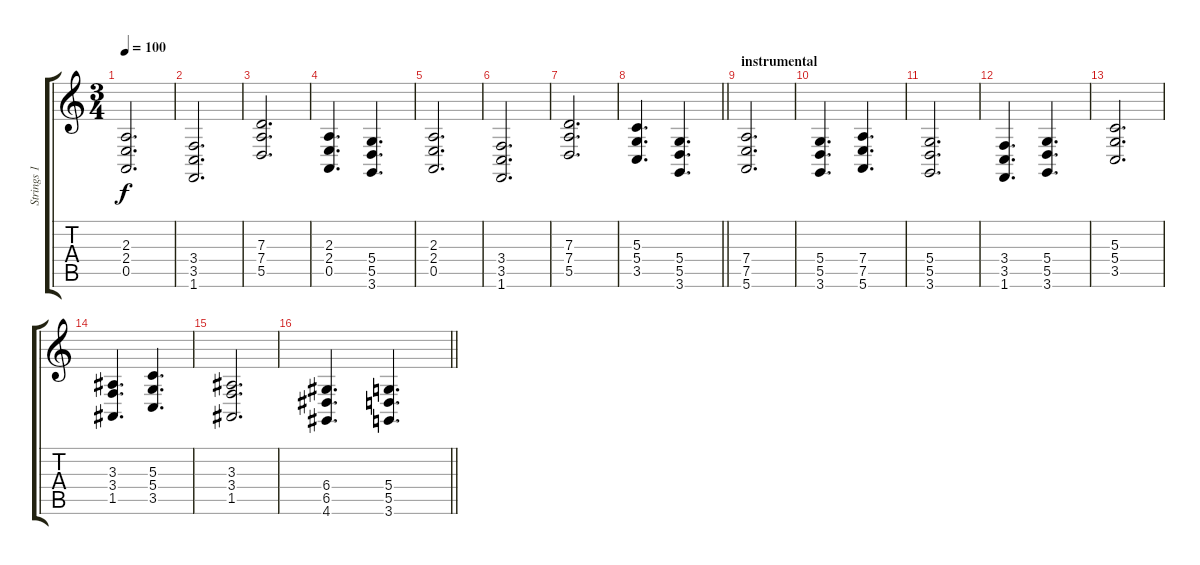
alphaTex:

\track ("Strings 1" "Strings 1") {instrument stringensemble1}
\staff {score tabs}
\tuning (E4 B3 G3 D3 A2 E2) {hide}
\ts (3 4)
\tempo 100
\clef g2
\ks c
(2.3 2.4 0.5).2{d dy f} |
(3.4 3.5 1.6).2{d} |
(7.3 7.4 5.5).2{d} |
(2.3 2.4 0.5).4{d} (5.4 5.5 3.6).4{d} |
(2.3 2.4 0.5).2{d} |
(3.4 3.5 1.6).2{d} |
(7.3 7.4 5.5).2{d} |
\barLineRight lightlight
(5.3 5.4 3.5).4{d} (5.4 5.5 3.6).4{d} |
\section ("" "instrumental")
(7.4 7.5 5.6).2{d} |
(5.4 5.5 3.6).4{d} (7.4 7.5 5.6).4{d} |
(5.4 5.5 3.6).2{d} |
(3.4 3.5 1.6).4{d} (5.4 5.5 3.6).4{d} |
(5.3 5.4 3.5).2{d} |
(3.3 3.4 1.5).4{d} (5.3 5.4 3.5).4{d} |
(3.3 3.4 1.5).2{d} |
\barLineRight lightlight
(6.4 6.5 4.6).4{d} (5.4 5.5 3.6).4{d}
